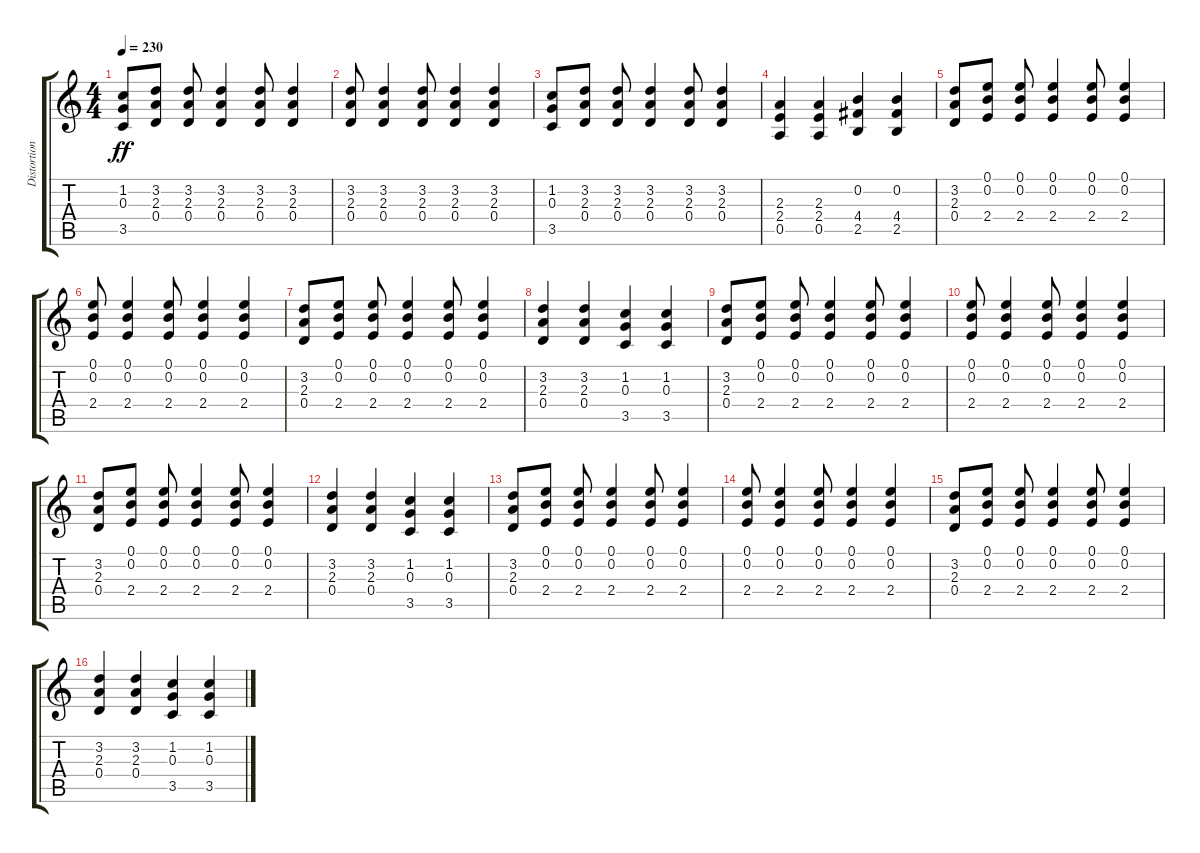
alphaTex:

\track ("Distortion Guitar 1" "Distortion") {instrument distortionguitar}
\staff {score tabs}
\tuning (E4 B3 G3 D3 A2 E2) {hide}
\ts (4 4)
\tempo 230
\clef g2
\ks c
(1.2 0.3 3.5).8{dy ff} (3.2 2.3 0.4).8 (3.2 2.3 0.4).8 (3.2 2.3 0.4).4 (3.2 2.3 0.4).8 (3.2 2.3 0.4).4 |
(3.2 2.3 0.4).8 (3.2 2.3 0.4).4 (3.2 2.3 0.4).8 (3.2 2.3 0.4).4 (3.2 2.3 0.4).4 |
(1.2 0.3 3.5).8 (3.2 2.3 0.4).8 (3.2 2.3 0.4).8 (3.2 2.3 0.4).4 (3.2 2.3 0.4).8 (3.2 2.3 0.4).4 |
(2.3 2.4 0.5).4 (2.3 2.4 0.5).4 (0.2 4.4 2.5).4 (0.2 4.4 2.5).4 |
(3.2 2.3 0.4).8 (0.1 0.2 2.4).8 (0.1 0.2 2.4).8 (0.1 0.2 2.4).4 (0.1 0.2 2.4).8 (0.1 0.2 2.4).4 |
(0.1 0.2 2.4).8 (0.1 0.2 2.4).4 (0.1 0.2 2.4).8 (0.1 0.2 2.4).4 (0.1 0.2 2.4).4 |
(3.2 2.3 0.4).8 (0.1 0.2 2.4).8 (0.1 0.2 2.4).8 (0.1 0.2 2.4).4 (0.1 0.2 2.4).8 (0.1 0.2 2.4).4 |
(3.2 2.3 0.4).4 (3.2 2.3 0.4).4 (1.2 0.3 3.5).4 (1.2 0.3 3.5).4 |
(3.2 2.3 0.4).8 (0.1 0.2 2.4).8 (0.1 0.2 2.4).8 (0.1 0.2 2.4).4 (0.1 0.2 2.4).8 (0.1 0.2 2.4).4 |
(0.1 0.2 2.4).8 (0.1 0.2 2.4).4 (0.1 0.2 2.4).8 (0.1 0.2 2.4).4 (0.1 0.2 2.4).4 |
(3.2 2.3 0.4).8 (0.1 0.2 2.4).8 (0.1 0.2 2.4).8 (0.1 0.2 2.4).4 (0.1 0.2 2.4).8 (0.1 0.2 2.4).4 |
(3.2 2.3 0.4).4 (3.2 2.3 0.4).4 (1.2 0.3 3.5).4 (1.2 0.3 3.5).4 |
(3.2 2.3 0.4).8 (0.1 0.2 2.4).8 (0.1 0.2 2.4).8 (0.1 0.2 2.4).4 (0.1 0.2 2.4).8 (0.1 0.2 2.4).4 |
(0.1 0.2 2.4).8 (0.1 0.2 2.4).4 (0.1 0.2 2.4).8 (0.1 0.2 2.4).4 (0.1 0.2 2.4).4 |
(3.2 2.3 0.4).8 (0.1 0.2 2.4).8 (0.1 0.2 2.4).8 (0.1 0.2 2.4).4 (0.1 0.2 2.4).8 (0.1 0.2 2.4).4 |
(3.2 2.3 0.4).4 (3.2 2.3 0.4).4 (1.2 0.3 3.5).4 (1.2 0.3 3.5).4
